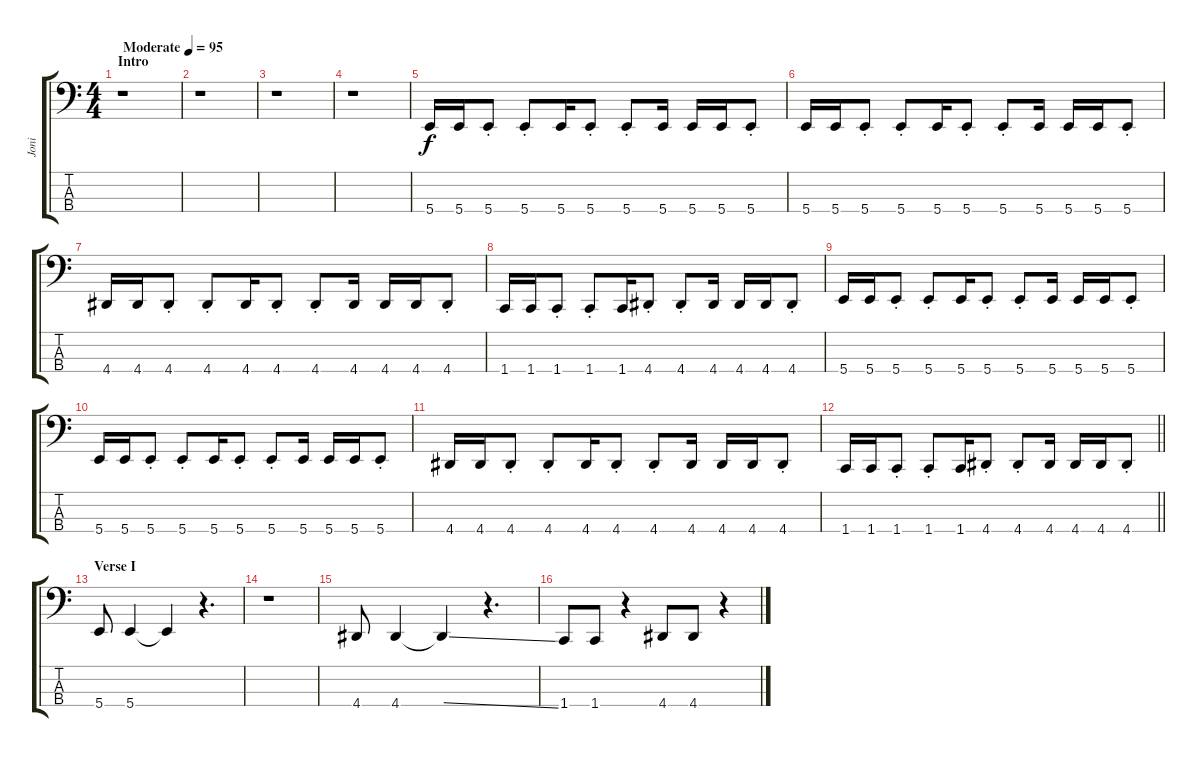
\track ("Joni" "Joni") {instrument electricbassfinger}
\staff {score tabs}
\tuning (E2 B1 Gb1 B0) {hide}
\ts (4 4)
\section ("" "Intro")
\tempo (95 "Moderate")
\clef f4
\ks c
r.1{dy f instrument electricbassfinger} |
r.1 |
r.1 |
r.1 |
5.4.16 5.4.16 5.4{st}.8 5.4{st}.8 5.4.16 5.4{st}.8 5.4{st}.8 5.4.16 5.4.16 5.4.16 5.4{st}.8 |
5.4.16 5.4.16 5.4{st}.8 5.4{st}.8 5.4.16 5.4{st}.8 5.4{st}.8 5.4.16 5.4.16 5.4.16 5.4{st}.8 |
4.4.16 4.4.16 4.4{st}.8 4.4{st}.8 4.4.16 4.4{st}.8 4.4{st}.8 4.4.16 4.4.16 4.4.16 4.4{st}.8 |
1.4.16 1.4.16 1.4{st}.8 1.4{st}.8 1.4.16 4.4{st}.8 4.4{st}.8 4.4.16 4.4.16 4.4.16 4.4{st}.8 |
5.4.16 5.4.16 5.4{st}.8 5.4{st}.8 5.4.16 5.4{st}.8 5.4{st}.8 5.4.16 5.4.16 5.4.16 5.4{st}.8 |
5.4.16 5.4.16 5.4{st}.8 5.4{st}.8 5.4.16 5.4{st}.8 5.4{st}.8 5.4.16 5.4.16 5.4.16 5.4{st}.8 |
4.4.16 4.4.16 4.4{st}.8 4.4{st}.8 4.4.16 4.4{st}.8 4.4{st}.8 4.4.16 4.4.16 4.4.16 4.4{st}.8 |
\barLineRight lightlight
1.4.16 1.4.16 1.4{st}.8 1.4{st}.8 1.4.16 4.4{st}.8 4.4{st}.8 4.4.16 4.4.16 4.4.16 4.4{st}.8 |
\section ("" "Verse I")
5.4.8 5.4.4 5.4{t}.4 r.4{d} |
r.1 |
4.4.8 4.4.4 4.4{ss t}.4 r.4{d} |
1.4.8 1.4.8 r.4 4.4.8 4.4.8 r.4
